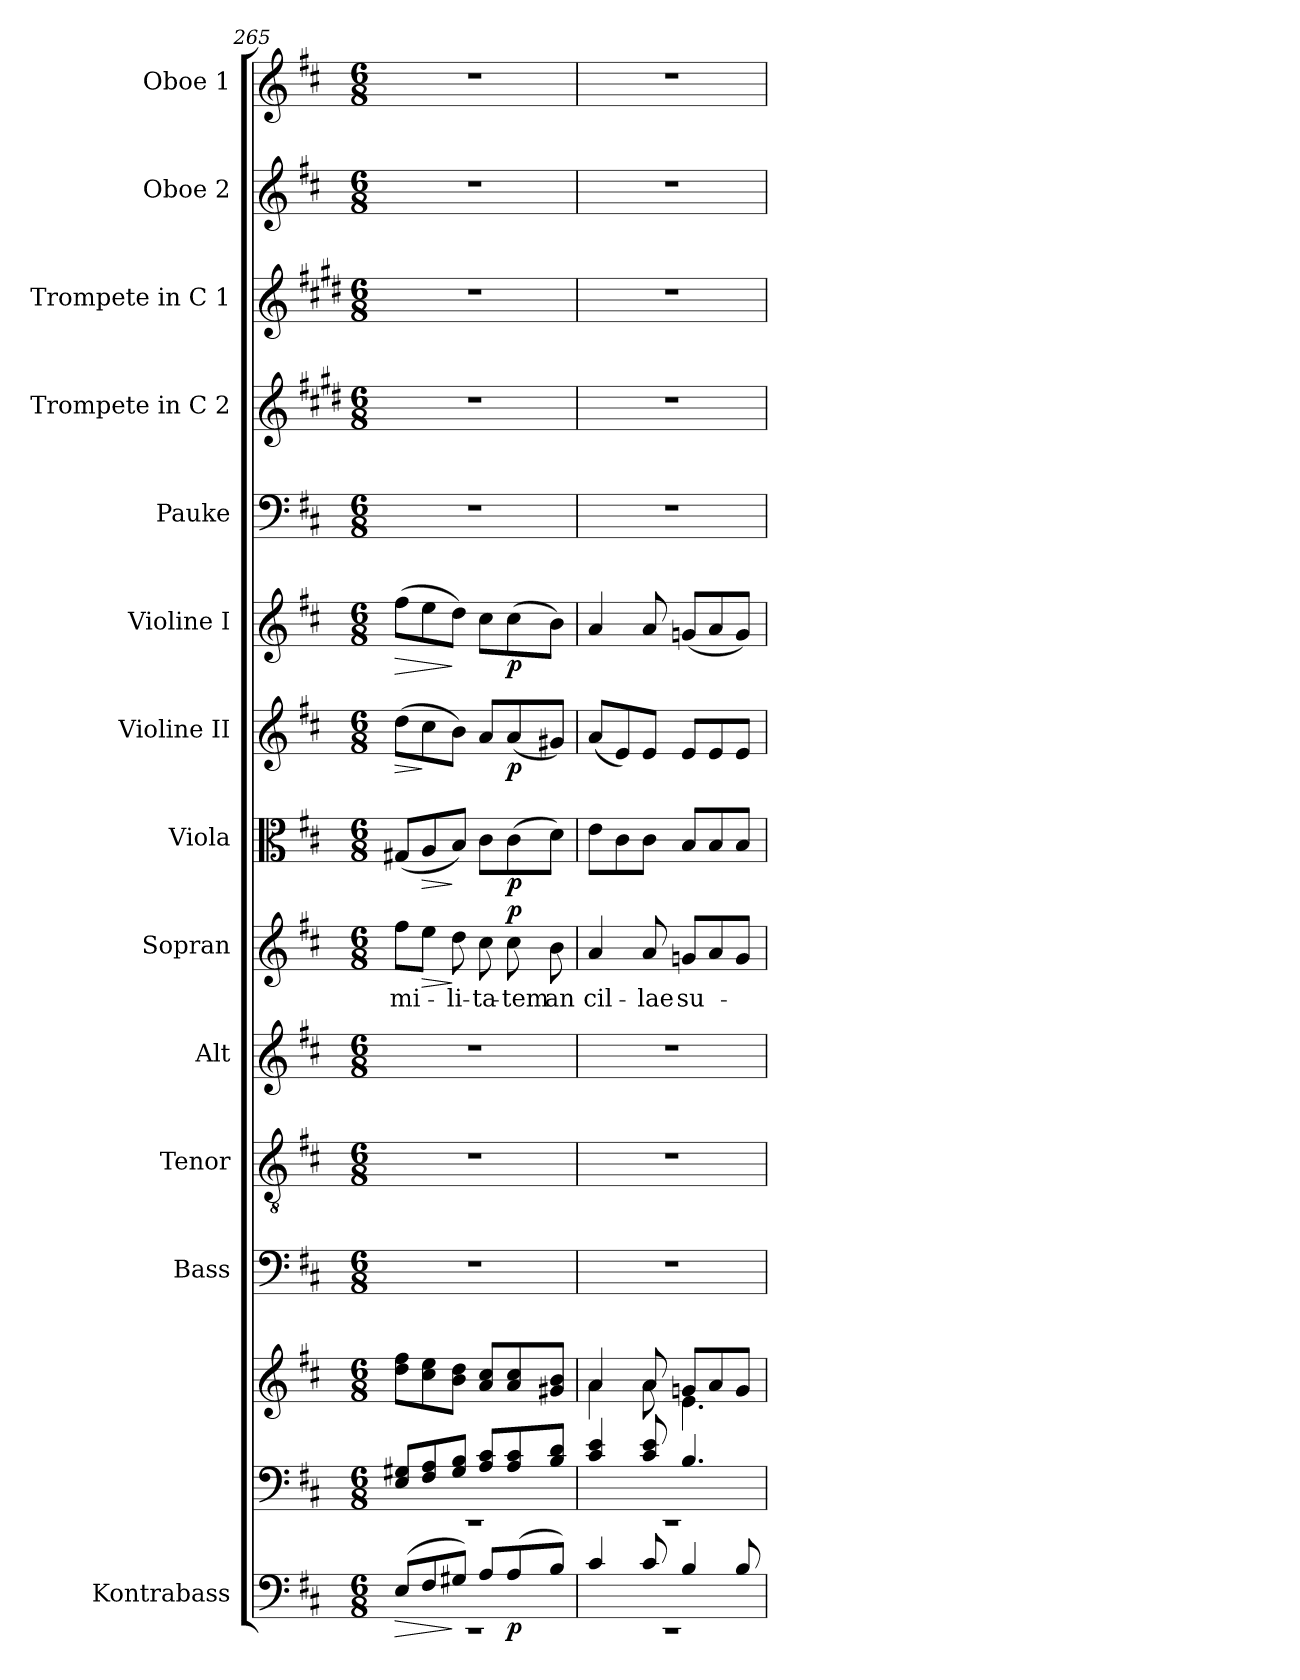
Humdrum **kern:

**kern	**dynam	**kern	**kern	**kern	**kern	**kern	**kern	**text	**dynam	**kern	**dynam	**kern	**dynam	**kern	**dynam	**kern	**kern	**kern	**kern	**kern
*part14	*part14	*part13	*part13	*part12	*part11	*part10	*part9	*part9	*part9	*part8	*part8	*part7	*part7	*part6	*part6	*part5	*part4	*part3	*part2	*part1
*staff15	*staff15	*staff14	*staff13	*staff12	*staff11	*staff10	*staff9	*staff9	*staff9	*staff8	*staff8	*staff7	*staff7	*staff6	*staff6	*staff5	*staff4	*staff3	*staff2	*staff1
*I"Kontrabass	*	*	*	*I"Bass	*I"Tenor	*I"Alt	*I"Sopran	*	*	*I"Viola	*	*I"Violine II	*	*I"Violine I	*	*I"Pauke	*I"Trompete in C 2	*I"Trompete in C 1	*I"Oboe 2	*I"Oboe 1
*I'Kb.	*	*	*	*I'B	*I'T	*I'A	*I'S	*	*	*I'Vla.	*	*I'Vl. II	*	*I'Vl. I	*	*I'Pk.	*	*	*I'Ob. 2	*I'Ob. 1
*clefF4	*	*clefF4	*clefG2	*clefF4	*clefGv2	*clefG2	*clefG2	*	*	*clefC3	*	*clefG2	*	*clefG2	*	*clefF4	*clefG2	*clefG2	*clefG2	*clefG2
*ITrd7c12	*	*	*	*	*	*	*	*	*	*	*	*	*	*	*	*	*ITrd1c2	*ITrd1c2	*	*
*k[f#c#]	*	*k[f#c#]	*k[f#c#]	*k[f#c#]	*k[f#c#]	*k[f#c#]	*k[f#c#]	*	*	*k[f#c#]	*	*k[f#c#]	*	*k[f#c#]	*	*k[f#c#]	*k[f#c#]	*k[f#c#]	*k[f#c#]	*k[f#c#]
*D:	*	*D:	*D:	*D:	*D:	*D:	*D:	*	*	*D:	*	*D:	*	*D:	*	*D:	*D:	*D:	*D:	*D:
*M6/8	*	*M6/8	*M6/8	*M6/8	*M6/8	*M6/8	*M6/8	*	*	*M6/8	*	*M6/8	*	*M6/8	*	*M6/8	*M6/8	*M6/8	*M6/8	*M6/8
=265	=265	=265	=265	=265	=265	=265	=265	=265	=265	=265	=265	=265	=265	=265	=265	=265	=265	=265	=265	=265
*^	*	*^	*	*	*	*	*	*	*	*	*	*	*	*	*	*	*	*	*	*
!	!LO:N:vis=1	!LO:HP:b	!	!LO:N:vis=1	!	!	!	!	!	!LO:LY:b	!	!	!	!	!LO:HP:b	!	!LO:HP:b	!	!	!	!	!
(<8EE/L	2.rEE	>	8E/ 8G#X/L	2.rEE	8dd\ 8ff#\L	2.r	2.r	2.r	8ff#\L	-mi-	.	(<8G#X/L	.	(>8dd\L	>	(>8ff#\L	>	2.r	2.r	2.r	2.r	2.r
!	!	!	!	!	!	!	!	!	!	!	!LO:HP:b	!	!LO:HP:b	!	!	!	!	!	!	!	!	!
8FF#/	.	.	8F#/ 8A/	.	8cc#\ 8ee\	.	.	.	8ee\J	.	>	8A/	>	8cc#\	]	8ee\	.	.	.	.	.	.
!	!	!	!	!	!	!	!	!	!	!LO:LY:b	!	!	!	!	!	!	!	!	!	!	!	!
8GG#X/J)	.	]	8G#/ 8B/J	.	8b\ 8dd\J	.	.	.	8dd\	-li-	]	8B/J)	]	8b\J)	.	8dd\J)	]	.	.	.	.	.
!	!	!	!	!	!	!	!	!	!	!LO:LY:b	!	!	!	!	!	!	!	!	!	!	!	!
8AA/L	.	.	8A/ 8c#/L	.	8a/ 8cc#/L	.	.	.	8cc#\	-ta-	.	8c#\L	.	8a/L	.	8cc#\L	.	.	.	.	.	.
!	!	!LO:DY:b	!	!	!	!	!	!	!	!LO:LY:b	!LO:DY:a	!	!LO:DY:b	!	!LO:DY:b	!	!LO:DY:b	!	!	!	!	!
(<8AA/	.	p	8A/ 8c#/	.	8a/ 8cc#/	.	.	.	8cc#\	-tem	p	(>8c#\	p	(<8a/	p	(>8cc#\	p	.	.	.	.	.
!	!	!	!	!	!	!	!	!	!	!LO:LY:b	!	!	!	!	!	!	!	!	!	!	!	!
8BB/J)	.	.	8B/ 8d/J	.	8g#X/ 8b/J	.	.	.	8b\	an	.	8d\J)	.	8g#X/J)	.	8b\J)	.	.	.	.	.	.
=266	=266	=266	=266	=266	=266	=266	=266	=266	=266	=266	=266	=266	=266	=266	=266	=266	=266	=266	=266	=266	=266	=266
!	!LO:N:vis=1	!	!	!LO:N:vis=1	!	!	!	!	!	!LO:LY:b	!	!	!	!	!	!	!	!	!	!	!	!
*	*	*	*	*	*^	*	*	*	*	*	*	*	*	*	*	*	*	*	*	*	*	*
4C#/	2.rEE	.	4c#/ 4e/	2.rEE	4a/	4a\	2.r	2.r	2.r	4a/	cil-	.	8e\L	.	(<8a/L	.	4a/	.	2.r	2.r	2.r	2.r	2.r
.	.	.	.	.	.	.	.	.	.	.	.	.	8c#\	.	8e/)	.	.	.	.	.	.	.	.
!	!	!	!	!	!	!	!	!	!	!	!LO:LY:b	!	!	!	!	!	!	!	!	!	!	!	!
8C#/	.	.	8c#/ 8e/	.	8a/	8a\	.	.	.	8a/	-lae	.	8c#\J	.	8e/J	.	8a/	.	.	.	.	.	.
!	!	!	!	!	!	!	!	!	!	!	!LO:LY:b	!	!	!	!	!	!	!	!	!	!	!	!
4BB/	.	.	4.B/	.	8gn/L	4.e\	.	.	.	8gn/L	su-	.	8B/L	.	8e/L	.	(<8gn/L	.	.	.	.	.	.
.	.	.	.	.	8a/	.	.	.	.	8a/	.	.	8B/	.	8e/	.	8a/	.	.	.	.	.	.
8BB/	.	.	.	.	8g/J	.	.	.	.	8g/J	.	.	8B/J	.	8e/J	.	8g/J)	.	.	.	.	.	.
*v	*v	*	*	*	*	*	*	*	*	*	*	*	*	*	*	*	*	*	*	*	*	*	*
*	*	*v	*v	*	*	*	*	*	*	*	*	*	*	*	*	*	*	*	*	*	*	*
*	*	*	*v	*v	*	*	*	*	*	*	*	*	*	*	*	*	*	*	*	*	*
=	=	=	=	=	=	=	=	=	=	=	=	=	=	=	=	=	=	=	=	=
*-	*-	*-	*-	*-	*-	*-	*-	*-	*-	*-	*-	*-	*-	*-	*-	*-	*-	*-	*-	*-
